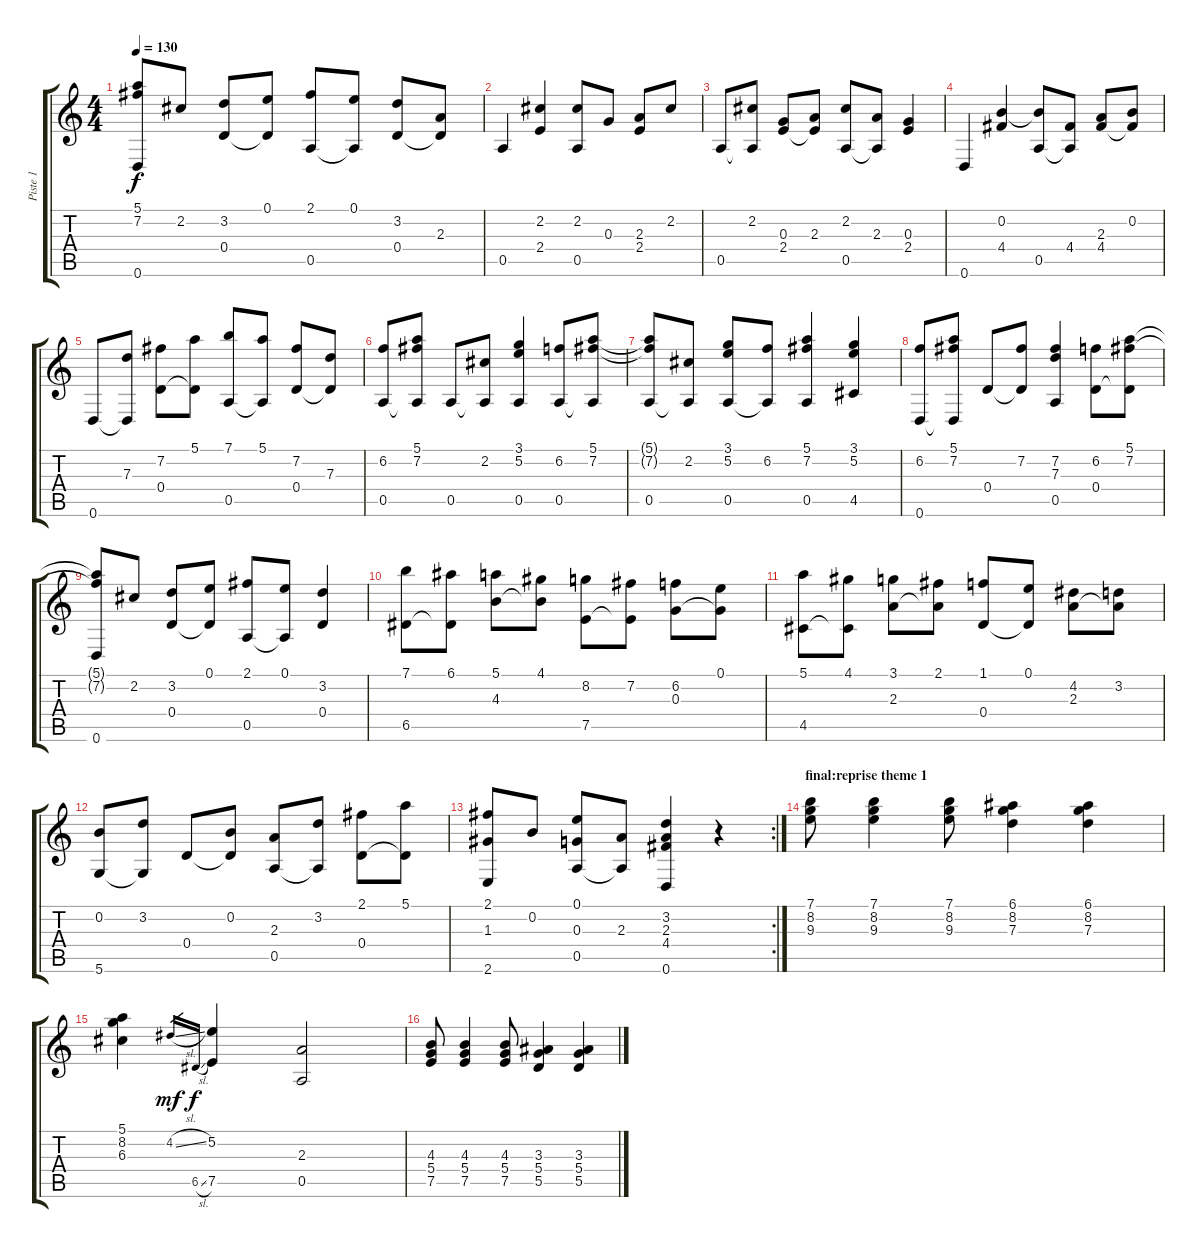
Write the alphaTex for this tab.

\track ("Piste 1" "Piste 1") {instrument acousticguitarnylon}
\staff {score tabs}
\tuning (E4 B3 G3 D3 A2 D2) {hide}
\ts (4 4)
\tempo 130
\clef g2
\ks c
(5.1{t} 7.2{t} 0.6).8{dy f} 2.2.8 (3.2 0.4).8 (0.1 0.4{t}).8 (2.1 0.5).8 (0.1 0.5{t}).8 (3.2 0.4).8 (2.3 0.4{t}).8 |
0.5.4 (2.2 2.4).4 (2.2 0.5).8 0.3.8 (2.3 2.4).8 2.2.8 |
0.5.8 (2.2 0.5{t}).8 (0.3 2.4).8 (2.3 2.4{t}).8 (2.2 0.5).8 (2.3 0.5{t}).8 (0.3 2.4).4 |
0.6.4 (0.2 4.4).4 (0.2{t} 0.5).8 (4.4 0.5{t}).8 (2.3 4.4).8 (0.2 4.4{t}).8 |
0.6.8 (7.3 0.6{t}).8 (7.2 0.4).8 (5.1 0.4{t}).8 (7.1 0.5).8 (5.1 0.5{t}).8 (7.2 0.4).8 (7.3 0.4{t}).8 |
(6.2 0.5).8 (5.1 7.2 0.5{t}).8 0.5.8 (2.2 0.5{t}).8 (3.1 5.2 0.5).4 (6.2 0.5).8 (5.1 7.2 0.5{t}).8 |
(5.1{t} 7.2{t} 0.5).8 (2.2 0.5{t}).8 (3.1 5.2 0.5).8 (6.2 0.5{t}).8 (5.1 7.2 0.5).4 (3.1 5.2 4.5).4 |
(6.2 0.6).8 (5.1 7.2 0.6{t}).8 0.4.8 (7.2 0.4{t}).8 (7.2 7.3 0.5).4 (6.2 0.4).8 (5.1 7.2 0.4{t}).8 |
(5.1{t} 7.2{t} 0.6).8 2.2.8 (3.2 0.4).8 (0.1 0.4{t}).8 (2.1 0.5).8 (0.1 0.5{t}).8 (3.2 0.4).4 |
(7.1 6.5).8 (6.1 6.5{t}).8 (5.1 4.3).8 (4.1 4.3{t}).8 (8.2 7.5).8 (7.2 7.5{t}).8 (6.2 0.3).8 (0.1 0.3{t}).8 |
(5.1 4.5).8 (4.1 4.5{t}).8 (3.1 2.3).8 (2.1 2.3{t}).8 (1.1 0.4).8 (0.1 0.4{t}).8 (4.2 2.3).8 (3.2 2.3{t}).8 |
(0.2 5.6).8 (3.2 5.6{t}).8 0.4.8 (0.2 0.4{t}).8 (2.3 0.5).8 (3.2 0.5{t}).8 (2.1 0.4).8 (5.1 0.4{t}).8 |
\rc 2
(2.1 1.3 2.6).8 0.2.8 (0.1 0.3 0.5).8 (2.3 0.5{t}).8 (3.2 2.3 4.4 0.6).4 r.4 |
\section ("" "final:reprise theme 1")
(7.1 8.2 9.3).8 (7.1 8.2 9.3).4 (7.1 8.2 9.3).8 (6.1 8.2 7.3).4 (6.1 8.2 7.3).4 |
(5.1 8.2 6.3).4 4.2{sl}.16{gr dy mf} 6.5{sl}.16{gr dy f} (5.2 7.5).4 (2.3 0.5).2 |
(4.3 5.4 7.5).8 (4.3 5.4 7.5).4 (4.3 5.4 7.5).8 (3.3 5.4 5.5).4 (3.3 5.4 5.5).4
